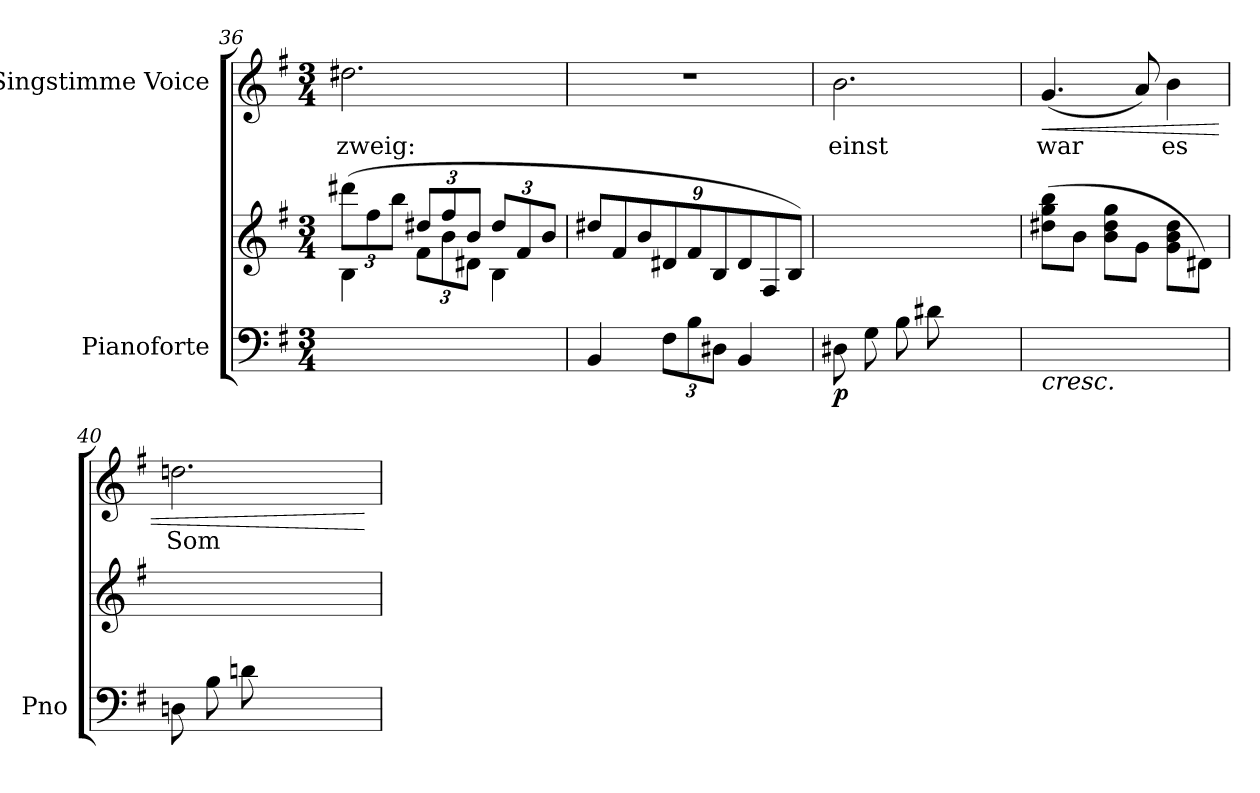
**kern	**kern	**dynam	**kern	**text	**dynam
*part2	*part2	*part2	*part1	*part1	*part1
*staff3	*staff2	*staff2/3	*staff1	*staff1	*staff1
*I"Pianoforte	*	*	*I"Singstimme Voice	*	*
*I'Pno	*	*	*	*	*
*clefF4	*clefG2	*	*clefG2	*	*
*k[f#]	*k[f#]	*	*k[f#]	*	*
*M3/4	*M3/4	*	*M3/4	*	*
*	*Xbrackettup	*	*	*	*
=36	=36	=36	=36	=36	=36
*	*^	*	*	*	*
2.ryy	(12ddd#X\L	4B\	.	2.dd#X\	-zweig:	.
.	12ff#\	.	.	.	.	.
.	12bb\J	.	.	.	.	.
.	12dd#X/L	12f#\L	.	.	.	.
.	12ff#/	12b\	.	.	.	.
.	12b/J	12d#X\J	.	.	.	.
.	12dd#/L	4B\	.	.	.	.
.	12f#/	.	.	.	.	.
.	12b/J	.	.	.	.	.
*	*v	*v	*	*	*	*
=37	=37	=37	=37	=37	=37
*	*brackettup	*	*	*	*
4BB/	12dd#X/L	.	2.r	.	.
.	12f#/	.	.	.	.
.	12b/	.	.	.	.
*Xbrackettup	*	*	*	*	*
12F#\L	12d#X/	.	.	.	.
12B\	12f#/	.	.	.	.
12D#X\J	12B/	.	.	.	.
4BB/	12d#/	.	.	.	.
.	12F#/	.	.	.	.
.	12B/J)	.	.	.	.
=38	=38	=38	=38	=38	=38
*	*^	*	*	*	*
!	!	!	!LO:DY:b=2	!	!	!
(8D#X\L	2.ryy	2ryy	p	2.b\	einst	.
8G\	.	.	.	.	.	.
8B\	.	.	.	.	.	.
8d#X\	.	.	.	.	.	.
4ryy	.	8g\	.	.	.	.
.	.	8b\J)	.	.	.	.
=39	=39	=39	=39	=39	=39	=39
!LO:TX:b:i:t=cresc.	!	!	!	!	!	!
!	!	!	!	!	!	!LO:HP:b
*	*v	*v	*	*	*	*
2.ryy	(8dd#X\ 8gg\ 8bb\L	.	(4.g/	war	<
.	8b\J	.	.	.	.
.	8b\ 8dd#\ 8gg\L	.	.	.	.
.	8g\J	.	8a/)	.	.
.	8g\ 8b\ 8dd#\L	.	4b\	es	.
.	8d#X\J)	.	.	.	.
=40	=40	=40	=40	=40	=40
*	*^	*	*	*	*
(8Dn\L	2.ryy	4.ryy	.	2.ddn\	Som-	.
8B\	.	.	.	.	.	.
8dn\	.	.	.	.	.	.
4.ryy	.	8g\	.	.	.	.
.	.	8b\	.	.	.	.
.	.	8ddn\J)	.	.	.	.
*	*v	*v	*	*	*	*
.	.	.	.	.	[
=	=	=	=	=	=
*-	*-	*-	*-	*-	*-
